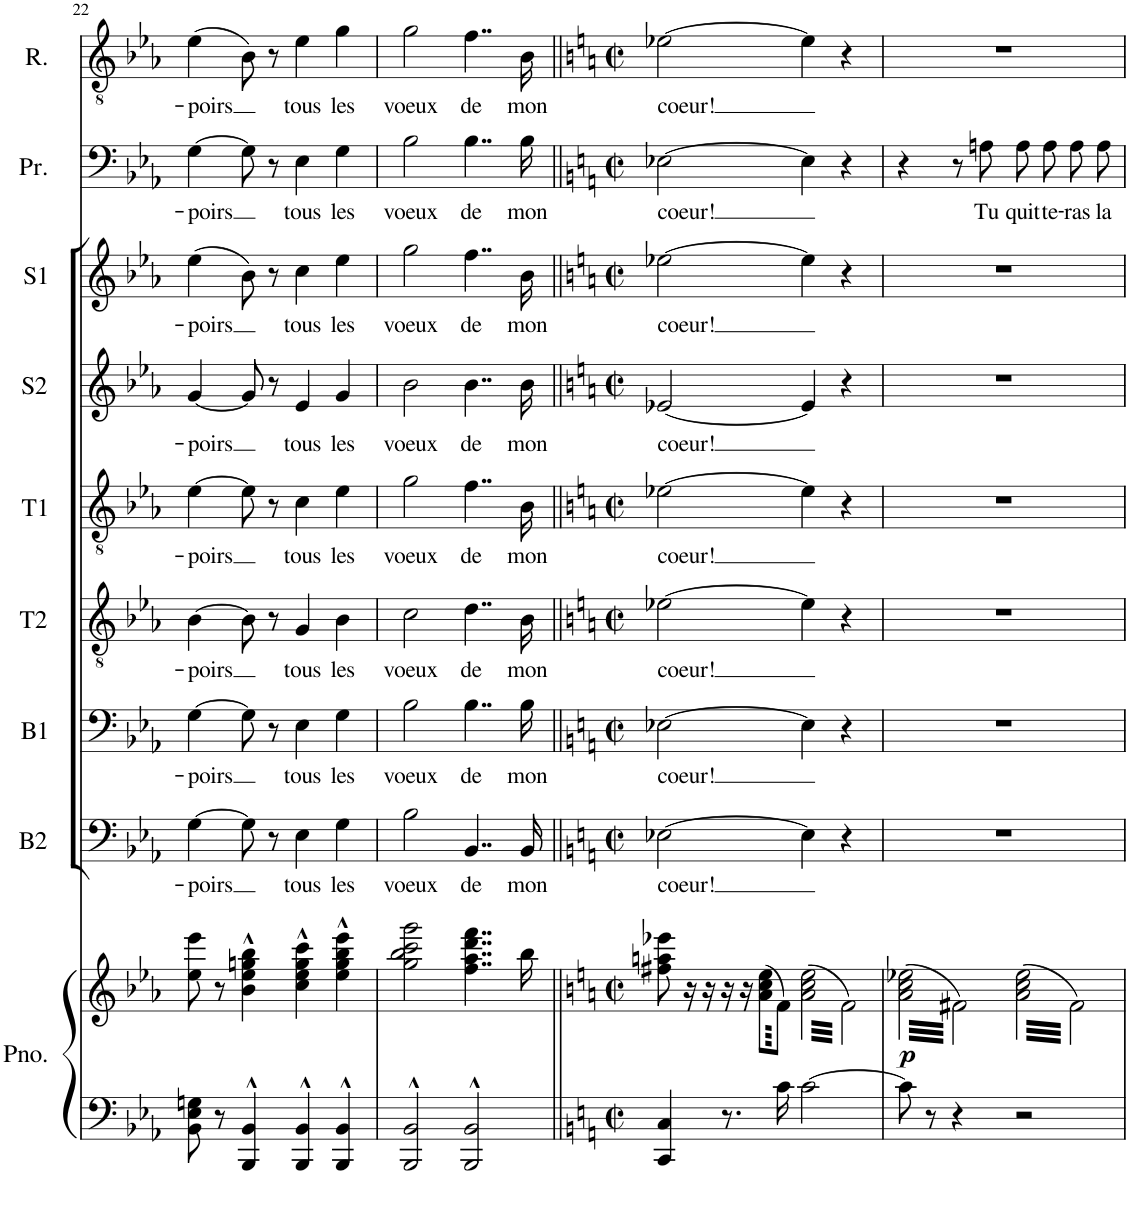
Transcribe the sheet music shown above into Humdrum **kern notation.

**kern	**kern	**dynam	**kern	**text	**kern	**text	**kern	**text	**kern	**text	**kern	**text	**kern	**text	**kern	**text	**kern	**text
*part9	*part9	*part9	*part8	*part8	*part7	*part7	*part6	*part6	*part5	*part5	*part4	*part4	*part3	*part3	*part2	*part2	*part1	*part1
*staff10	*staff9	*staff9/10	*staff8	*staff8	*staff7	*staff7	*staff6	*staff6	*staff5	*staff5	*staff4	*staff4	*staff3	*staff3	*staff2	*staff2	*staff1	*staff1
*I"Piano	*	*	*I"Basse 2	*	*I"Basse 1	*	*I"Tenor 2	*	*I"Tenor 1	*	*I"Soprano 2	*	*I"Soprano 1	*	*I"Prince	*	*I"Roméo	*
*I'Pno.	*	*	*I'B2	*	*I'B1	*	*I'T2	*	*I'T1	*	*I'S2	*	*I'S1	*	*I'Pr.	*	*I'R.	*
!!LO:PB:g=z
*clefF4	*clefG2	*	*clefF4	*	*clefF4	*	*clefGv2	*	*clefGv2	*	*clefG2	*	*clefG2	*	*clefF4	*	*clefGv2	*
*k[b-e-a-]	*k[b-e-a-]	*	*k[b-e-a-]	*	*k[b-e-a-]	*	*k[b-e-a-]	*	*k[b-e-a-]	*	*k[b-e-a-]	*	*k[b-e-a-]	*	*k[b-e-a-]	*	*k[b-e-a-]	*
*M4/4	*M4/4	*	*M4/4	*	*M4/4	*	*M4/4	*	*M4/4	*	*M4/4	*	*M4/4	*	*M4/4	*	*M4/4	*
=22	=22	=22	=22	=22	=22	=22	=22	=22	=22	=22	=22	=22	=22	=22	=22	=22	=22	=22
!	!	!	!	!LO:LY:b	!	!LO:LY:b	!	!LO:LY:b	!	!LO:LY:b	!	!LO:LY:b	!	!LO:LY:b	!	!LO:LY:b	!	!LO:LY:b
8BB-\ 8E-\ 8Gn\	8ee-\ 8eee-\	.	[4G\	-poirs	[4G\	-poirs	[4B-\	-poirs	[4e-\	-poirs	[4g/	-poirs	(4ee-\	-poirs	[4G\	-poirs	(4e-\	-poirs
8r	8r	.	.	.	.	.	.	.	.	.	.	.	.	.	.	.	.	.
4BBB-/^^ 4BB-/^^	4b-\^^ 4ee-\^^ 4ggn\^^ 4bb-\^^	.	8G\]	.	8G\]	.	8B-\]	.	8e-\]	.	8g/]	.	8b-\)	.	8G\]	.	8B-\)	.
.	.	.	8r	.	8r	.	8r	.	8r	.	8r	.	8r	.	8r	.	8r	.
!	!	!	!	!LO:LY:b	!	!LO:LY:b	!	!LO:LY:b	!	!LO:LY:b	!	!LO:LY:b	!	!LO:LY:b	!	!LO:LY:b	!	!LO:LY:b
4BBB-/^^ 4BB-/^^	4cc\^^ 4ee-\^^ 4gg\^^ 4ccc\^^	.	4E-\	tous	4E-\	tous	4G/	tous	4c\	tous	4e-/	tous	4cc\	tous	4E-\	tous	4e-\	tous
!	!	!	!	!LO:LY:b	!	!LO:LY:b	!	!LO:LY:b	!	!LO:LY:b	!	!LO:LY:b	!	!LO:LY:b	!	!LO:LY:b	!	!LO:LY:b
4BBB-/^^ 4BB-/^^	4ee-\^^ 4gg\^^ 4bb-\^^ 4eee-\^^	.	4G\	les	4G\	les	4B-\	les	4e-\	les	4g/	les	4ee-\	les	4G\	les	4g\	les
=23	=23	=23	=23	=23	=23	=23	=23	=23	=23	=23	=23	=23	=23	=23	=23	=23	=23	=23
!	!	!	!	!LO:LY:b	!	!LO:LY:b	!	!LO:LY:b	!	!LO:LY:b	!	!LO:LY:b	!	!LO:LY:b	!	!LO:LY:b	!	!LO:LY:b
2BBB-/^^ 2BB-/^^	2gg\ 2bb-\ 2ccc\ 2ggg\	.	2B-\	voeux	2B-\	voeux	2c\	voeux	2g\	voeux	2b-\	voeux	2gg\	voeux	2B-\	voeux	2g\	voeux
!	!	!	!	!LO:LY:b	!	!LO:LY:b	!	!LO:LY:b	!	!LO:LY:b	!	!LO:LY:b	!	!LO:LY:b	!	!LO:LY:b	!	!LO:LY:b
2BBB-/^^ 2BB-/^^	4..ff\ 4..aa-\ 4..ddd\ 4..fff\	.	4..BB-/	de	4..B-\	de	4..d\	de	4..f\	de	4..b-\	de	4..ff\	de	4..B-\	de	4..f\	de
!	!	!	!	!LO:LY:b	!	!LO:LY:b	!	!LO:LY:b	!	!LO:LY:b	!	!LO:LY:b	!	!LO:LY:b	!	!LO:LY:b	!	!LO:LY:b
.	16bb-\	.	16BB-/	mon	16B-\	mon	16B-\	mon	16B-\	mon	16b-\	mon	16b-\	mon	16B-\	mon	16B-\	mon
=24||	=24||	=24||	=24||	=24||	=24||	=24||	=24||	=24||	=24||	=24||	=24||	=24||	=24||	=24||	=24||	=24||	=24||	=24||
*k[]	*k[]	*	*k[]	*	*k[]	*	*k[]	*	*k[]	*	*k[]	*	*k[]	*	*k[]	*	*k[]	*
*M2/2	*M2/2	*	*M2/2	*	*M2/2	*	*M2/2	*	*M2/2	*	*M2/2	*	*M2/2	*	*M2/2	*	*M2/2	*
*met(c|)	*met(c|)	*	*met(c|)	*	*met(c|)	*	*met(c|)	*	*met(c|)	*	*met(c|)	*	*met(c|)	*	*met(c|)	*	*met(c|)	*
!	!	!	!	!LO:LY:b	!	!LO:LY:b	!	!LO:LY:b	!	!LO:LY:b	!	!LO:LY:b	!	!LO:LY:b	!	!LO:LY:b	!	!LO:LY:b
4CC/ 4C/	8ff#X\ 8aan\ 8eee-X\	.	[2E-X\	coeur!	[2E-X\	coeur!	[2e-X\	coeur!	[2e-X\	coeur!	[2e-X/	coeur!	[2ee-X\	coeur!	[2E-X\	coeur!	[2e-X\	coeur!
.	16r	.	.	.	.	.	.	.	.	.	.	.	.	.	.	.	.	.
.	16r	.	.	.	.	.	.	.	.	.	.	.	.	.	.	.	.	.
8.r	16r	.	.	.	.	.	.	.	.	.	.	.	.	.	.	.	.	.
.	16r	.	.	.	.	.	.	.	.	.	.	.	.	.	.	.	.	.
*	*tremolo	*	*	*	*	*	*	*	*	*	*	*	*	*	*	*	*	*
.	(64a\ 64cc\ 64ee\LLLL	.	.	.	.	.	.	.	.	.	.	.	.	.	.	.	.	.
.	64f\)	.	.	.	.	.	.	.	.	.	.	.	.	.	.	.	.	.
.	64a\ 64cc\ 64ee\	.	.	.	.	.	.	.	.	.	.	.	.	.	.	.	.	.
.	64f\)	.	.	.	.	.	.	.	.	.	.	.	.	.	.	.	.	.
16c\	64a\ 64cc\ 64ee\	.	.	.	.	.	.	.	.	.	.	.	.	.	.	.	.	.
.	64f\)	.	.	.	.	.	.	.	.	.	.	.	.	.	.	.	.	.
.	64a\ 64cc\ 64ee\	.	.	.	.	.	.	.	.	.	.	.	.	.	.	.	.	.
.	64f\)JJJJ	.	.	.	.	.	.	.	.	.	.	.	.	.	.	.	.	.
[2c\	(64a\ 64cc\ 64ee\LLLL	.	4E-\]	.	4E-\]	.	4e-\]	.	4e-\]	.	4e-/]	.	4ee-\]	.	4E-\]	.	4e-\]	.
.	64f\)	.	.	.	.	.	.	.	.	.	.	.	.	.	.	.	.	.
.	64a\ 64cc\ 64ee\	.	.	.	.	.	.	.	.	.	.	.	.	.	.	.	.	.
.	64f\)	.	.	.	.	.	.	.	.	.	.	.	.	.	.	.	.	.
.	64a\ 64cc\ 64ee\	.	.	.	.	.	.	.	.	.	.	.	.	.	.	.	.	.
.	64f\)	.	.	.	.	.	.	.	.	.	.	.	.	.	.	.	.	.
.	64a\ 64cc\ 64ee\	.	.	.	.	.	.	.	.	.	.	.	.	.	.	.	.	.
.	64f\)	.	.	.	.	.	.	.	.	.	.	.	.	.	.	.	.	.
.	64a\ 64cc\ 64ee\	.	.	.	.	.	.	.	.	.	.	.	.	.	.	.	.	.
.	64f\)	.	.	.	.	.	.	.	.	.	.	.	.	.	.	.	.	.
.	64a\ 64cc\ 64ee\	.	.	.	.	.	.	.	.	.	.	.	.	.	.	.	.	.
.	64f\)	.	.	.	.	.	.	.	.	.	.	.	.	.	.	.	.	.
.	64a\ 64cc\ 64ee\	.	.	.	.	.	.	.	.	.	.	.	.	.	.	.	.	.
.	64f\)	.	.	.	.	.	.	.	.	.	.	.	.	.	.	.	.	.
.	64a\ 64cc\ 64ee\	.	.	.	.	.	.	.	.	.	.	.	.	.	.	.	.	.
.	64f\)	.	.	.	.	.	.	.	.	.	.	.	.	.	.	.	.	.
.	64a\ 64cc\ 64ee\	.	4r	.	4r	.	4r	.	4r	.	4r	.	4r	.	4r	.	4r	.
.	64f\)	.	.	.	.	.	.	.	.	.	.	.	.	.	.	.	.	.
.	64a\ 64cc\ 64ee\	.	.	.	.	.	.	.	.	.	.	.	.	.	.	.	.	.
.	64f\)	.	.	.	.	.	.	.	.	.	.	.	.	.	.	.	.	.
.	64a\ 64cc\ 64ee\	.	.	.	.	.	.	.	.	.	.	.	.	.	.	.	.	.
.	64f\)	.	.	.	.	.	.	.	.	.	.	.	.	.	.	.	.	.
.	64a\ 64cc\ 64ee\	.	.	.	.	.	.	.	.	.	.	.	.	.	.	.	.	.
.	64f\)	.	.	.	.	.	.	.	.	.	.	.	.	.	.	.	.	.
.	64a\ 64cc\ 64ee\	.	.	.	.	.	.	.	.	.	.	.	.	.	.	.	.	.
.	64f\)	.	.	.	.	.	.	.	.	.	.	.	.	.	.	.	.	.
.	64a\ 64cc\ 64ee\	.	.	.	.	.	.	.	.	.	.	.	.	.	.	.	.	.
.	64f\)	.	.	.	.	.	.	.	.	.	.	.	.	.	.	.	.	.
.	64a\ 64cc\ 64ee\	.	.	.	.	.	.	.	.	.	.	.	.	.	.	.	.	.
.	64f\)	.	.	.	.	.	.	.	.	.	.	.	.	.	.	.	.	.
.	64a\ 64cc\ 64ee\	.	.	.	.	.	.	.	.	.	.	.	.	.	.	.	.	.
.	64f\)JJJJ	.	.	.	.	.	.	.	.	.	.	.	.	.	.	.	.	.
=25	=25	=25	=25	=25	=25	=25	=25	=25	=25	=25	=25	=25	=25	=25	=25	=25	=25	=25
!	!	!LO:DY:b	!	!	!	!	!	!	!	!	!	!	!	!	!	!	!	!
8c\]	(64a\ 64cc\ 64ee-X\LLLL	p	1r	.	1r	.	1r	.	1r	.	1r	.	1r	.	4r	.	1r	.
.	64f#X\)	.	.	.	.	.	.	.	.	.	.	.	.	.	.	.	.	.
.	64a\ 64cc\ 64ee-X\	.	.	.	.	.	.	.	.	.	.	.	.	.	.	.	.	.
.	64f#X\)	.	.	.	.	.	.	.	.	.	.	.	.	.	.	.	.	.
.	64a\ 64cc\ 64ee-X\	.	.	.	.	.	.	.	.	.	.	.	.	.	.	.	.	.
.	64f#X\)	.	.	.	.	.	.	.	.	.	.	.	.	.	.	.	.	.
.	64a\ 64cc\ 64ee-X\	.	.	.	.	.	.	.	.	.	.	.	.	.	.	.	.	.
.	64f#X\)	.	.	.	.	.	.	.	.	.	.	.	.	.	.	.	.	.
8r	64a\ 64cc\ 64ee-X\	.	.	.	.	.	.	.	.	.	.	.	.	.	.	.	.	.
.	64f#X\)	.	.	.	.	.	.	.	.	.	.	.	.	.	.	.	.	.
.	64a\ 64cc\ 64ee-X\	.	.	.	.	.	.	.	.	.	.	.	.	.	.	.	.	.
.	64f#X\)	.	.	.	.	.	.	.	.	.	.	.	.	.	.	.	.	.
.	64a\ 64cc\ 64ee-X\	.	.	.	.	.	.	.	.	.	.	.	.	.	.	.	.	.
.	64f#X\)	.	.	.	.	.	.	.	.	.	.	.	.	.	.	.	.	.
.	64a\ 64cc\ 64ee-X\	.	.	.	.	.	.	.	.	.	.	.	.	.	.	.	.	.
.	64f#X\)	.	.	.	.	.	.	.	.	.	.	.	.	.	.	.	.	.
4r	64a\ 64cc\ 64ee-X\	.	.	.	.	.	.	.	.	.	.	.	.	.	8r	.	.	.
.	64f#X\)	.	.	.	.	.	.	.	.	.	.	.	.	.	.	.	.	.
.	64a\ 64cc\ 64ee-X\	.	.	.	.	.	.	.	.	.	.	.	.	.	.	.	.	.
.	64f#X\)	.	.	.	.	.	.	.	.	.	.	.	.	.	.	.	.	.
.	64a\ 64cc\ 64ee-X\	.	.	.	.	.	.	.	.	.	.	.	.	.	.	.	.	.
.	64f#X\)	.	.	.	.	.	.	.	.	.	.	.	.	.	.	.	.	.
.	64a\ 64cc\ 64ee-X\	.	.	.	.	.	.	.	.	.	.	.	.	.	.	.	.	.
.	64f#X\)	.	.	.	.	.	.	.	.	.	.	.	.	.	.	.	.	.
!	!	!	!	!	!	!	!	!	!	!	!	!	!	!	!	!LO:LY:b	!	!
.	64a\ 64cc\ 64ee-X\	.	.	.	.	.	.	.	.	.	.	.	.	.	8An\	Tu	.	.
.	64f#X\)	.	.	.	.	.	.	.	.	.	.	.	.	.	.	.	.	.
.	64a\ 64cc\ 64ee-X\	.	.	.	.	.	.	.	.	.	.	.	.	.	.	.	.	.
.	64f#X\)	.	.	.	.	.	.	.	.	.	.	.	.	.	.	.	.	.
.	64a\ 64cc\ 64ee-X\	.	.	.	.	.	.	.	.	.	.	.	.	.	.	.	.	.
.	64f#X\)	.	.	.	.	.	.	.	.	.	.	.	.	.	.	.	.	.
.	64a\ 64cc\ 64ee-X\	.	.	.	.	.	.	.	.	.	.	.	.	.	.	.	.	.
.	64f#X\)JJJJ	.	.	.	.	.	.	.	.	.	.	.	.	.	.	.	.	.
!	!	!	!	!	!	!	!	!	!	!	!	!	!	!	!	!LO:LY:b	!	!
2r	(64a\ 64cc\ 64ee-\LLLL	.	.	.	.	.	.	.	.	.	.	.	.	.	8A\L	quit-	.	.
.	64f#\)	.	.	.	.	.	.	.	.	.	.	.	.	.	.	.	.	.
.	64a\ 64cc\ 64ee-\	.	.	.	.	.	.	.	.	.	.	.	.	.	.	.	.	.
.	64f#\)	.	.	.	.	.	.	.	.	.	.	.	.	.	.	.	.	.
.	64a\ 64cc\ 64ee-\	.	.	.	.	.	.	.	.	.	.	.	.	.	.	.	.	.
.	64f#\)	.	.	.	.	.	.	.	.	.	.	.	.	.	.	.	.	.
.	64a\ 64cc\ 64ee-\	.	.	.	.	.	.	.	.	.	.	.	.	.	.	.	.	.
.	64f#\)	.	.	.	.	.	.	.	.	.	.	.	.	.	.	.	.	.
!	!	!	!	!	!	!	!	!	!	!	!	!	!	!	!	!LO:LY:b	!	!
.	64a\ 64cc\ 64ee-\	.	.	.	.	.	.	.	.	.	.	.	.	.	8A\	-te-	.	.
.	64f#\)	.	.	.	.	.	.	.	.	.	.	.	.	.	.	.	.	.
.	64a\ 64cc\ 64ee-\	.	.	.	.	.	.	.	.	.	.	.	.	.	.	.	.	.
.	64f#\)	.	.	.	.	.	.	.	.	.	.	.	.	.	.	.	.	.
.	64a\ 64cc\ 64ee-\	.	.	.	.	.	.	.	.	.	.	.	.	.	.	.	.	.
.	64f#\)	.	.	.	.	.	.	.	.	.	.	.	.	.	.	.	.	.
.	64a\ 64cc\ 64ee-\	.	.	.	.	.	.	.	.	.	.	.	.	.	.	.	.	.
.	64f#\)	.	.	.	.	.	.	.	.	.	.	.	.	.	.	.	.	.
!	!	!	!	!	!	!	!	!	!	!	!	!	!	!	!	!LO:LY:b	!	!
.	64a\ 64cc\ 64ee-\	.	.	.	.	.	.	.	.	.	.	.	.	.	8A\	-ras	.	.
.	64f#\)	.	.	.	.	.	.	.	.	.	.	.	.	.	.	.	.	.
.	64a\ 64cc\ 64ee-\	.	.	.	.	.	.	.	.	.	.	.	.	.	.	.	.	.
.	64f#\)	.	.	.	.	.	.	.	.	.	.	.	.	.	.	.	.	.
.	64a\ 64cc\ 64ee-\	.	.	.	.	.	.	.	.	.	.	.	.	.	.	.	.	.
.	64f#\)	.	.	.	.	.	.	.	.	.	.	.	.	.	.	.	.	.
.	64a\ 64cc\ 64ee-\	.	.	.	.	.	.	.	.	.	.	.	.	.	.	.	.	.
.	64f#\)	.	.	.	.	.	.	.	.	.	.	.	.	.	.	.	.	.
!	!	!	!	!	!	!	!	!	!	!	!	!	!	!	!	!LO:LY:b	!	!
.	64a\ 64cc\ 64ee-\	.	.	.	.	.	.	.	.	.	.	.	.	.	8A\J	la	.	.
.	64f#\)	.	.	.	.	.	.	.	.	.	.	.	.	.	.	.	.	.
.	64a\ 64cc\ 64ee-\	.	.	.	.	.	.	.	.	.	.	.	.	.	.	.	.	.
.	64f#\)	.	.	.	.	.	.	.	.	.	.	.	.	.	.	.	.	.
.	64a\ 64cc\ 64ee-\	.	.	.	.	.	.	.	.	.	.	.	.	.	.	.	.	.
.	64f#\)	.	.	.	.	.	.	.	.	.	.	.	.	.	.	.	.	.
.	64a\ 64cc\ 64ee-\	.	.	.	.	.	.	.	.	.	.	.	.	.	.	.	.	.
.	64f#\)JJJJ	.	.	.	.	.	.	.	.	.	.	.	.	.	.	.	.	.
*	*Xtremolo	*	*	*	*	*	*	*	*	*	*	*	*	*	*	*	*	*
.	.	.	.	.	.	.	.	.	.	.	.	.	.	.	.	.	.	.
.	.	.	.	.	.	.	.	.	.	.	.	.	.	.	.	.	.	.
.	.	.	.	.	.	.	.	.	.	.	.	.	.	.	.	.	.	.
.	.	.	.	.	.	.	.	.	.	.	.	.	.	.	.	.	.	.
.	.	.	.	.	.	.	.	.	.	.	.	.	.	.	.	.	.	.
.	.	.	.	.	.	.	.	.	.	.	.	.	.	.	.	.	.	.
.	.	.	.	.	.	.	.	.	.	.	.	.	.	.	.	.	.	.
.	.	.	.	.	.	.	.	.	.	.	.	.	.	.	.	.	.	.
.	.	.	.	.	.	.	.	.	.	.	.	.	.	.	.	.	.	.
.	.	.	.	.	.	.	.	.	.	.	.	.	.	.	.	.	.	.
.	.	.	.	.	.	.	.	.	.	.	.	.	.	.	.	.	.	.
.	.	.	.	.	.	.	.	.	.	.	.	.	.	.	.	.	.	.
.	.	.	.	.	.	.	.	.	.	.	.	.	.	.	.	.	.	.
.	.	.	.	.	.	.	.	.	.	.	.	.	.	.	.	.	.	.
.	.	.	.	.	.	.	.	.	.	.	.	.	.	.	.	.	.	.
.	.	.	.	.	.	.	.	.	.	.	.	.	.	.	.	.	.	.
=	=	=	=	=	=	=	=	=	=	=	=	=	=	=	=	=	=	=
*-	*-	*-	*-	*-	*-	*-	*-	*-	*-	*-	*-	*-	*-	*-	*-	*-	*-	*-
